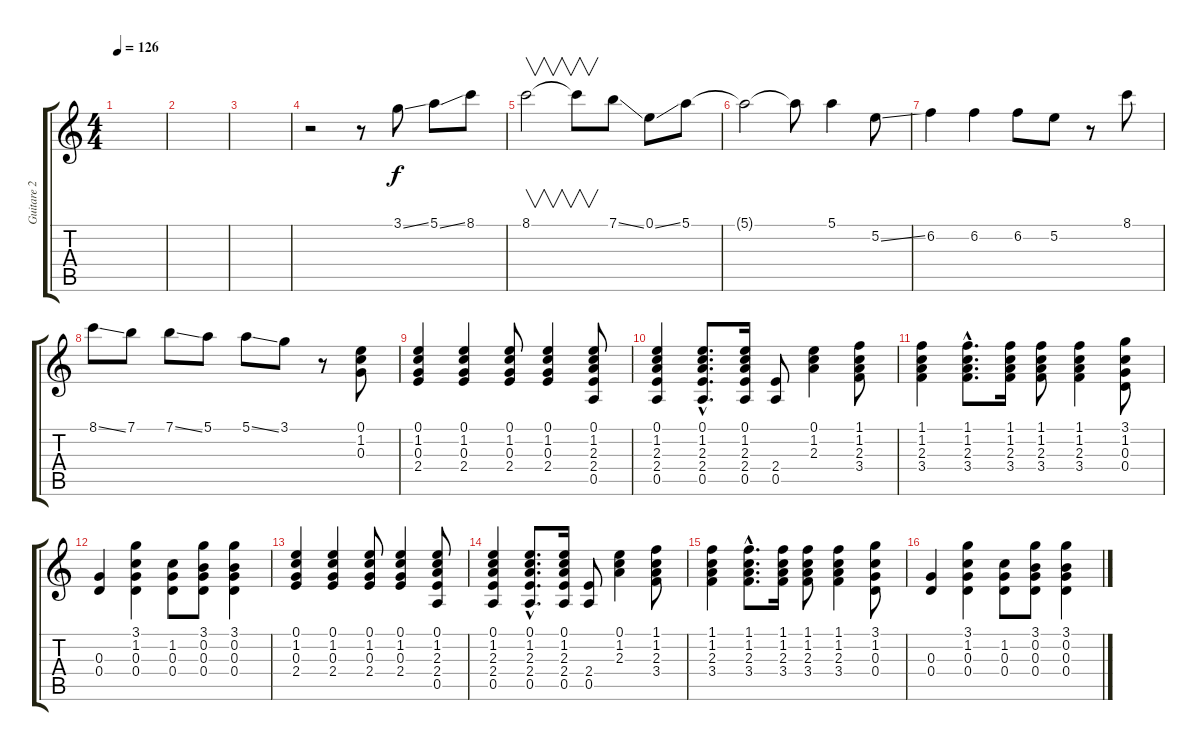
\track ("Guitare 2" "Guitare 2") {instrument electricguitarjazz}
\staff {score tabs}
\tuning (E4 B3 G3 D3 A2 E2) {hide}
\ts (4 4)
\tempo 126
\clef g2
\ks c
|
|
|
r.2 r.8 3.1{ss}.8 5.1{ss}.8 8.1.8 |
8.1.2{v} 8.1{t}.8{v} 7.1{ss}.8 0.1{ss}.8 5.1.8 |
5.1{t}.2 5.1{t}.8 5.1.4 5.2{ss}.8 |
6.2.4 6.2.4 6.2.8 5.2.8 r.8 8.1.8 |
8.1{ss}.8 7.1.8 7.1{ss}.8 5.1.8 5.1{ss}.8 3.1.8 r.8 (0.1 1.2 0.3).8 |
(0.1 1.2 0.3 2.4).4 (0.1 1.2 0.3 2.4).4 (0.1 1.2 0.3 2.4).8 (0.1 1.2 0.3 2.4).4 (0.1 1.2 2.3 2.4 0.5).8 |
(0.1 1.2 2.3 2.4 0.5).4 (0.1{hac} 1.2{hac} 2.3{hac} 2.4{hac} 0.5{hac}).8{d} (0.1 1.2 2.3 2.4 0.5).16 (2.4 0.5).8 (0.1 1.2 2.3).4 (1.1 1.2 2.3 3.4).8 |
(1.1 1.2 2.3 3.4).4 (1.1{hac} 1.2{hac} 2.3{hac} 3.4{hac}).8{d} (1.1 1.2 2.3 3.4).16 (1.1 1.2 2.3 3.4).8 (1.1 1.2 2.3 3.4).4 (3.1 1.2 0.3 0.4).8 |
(0.3 0.4).4 (3.1 1.2 0.3 0.4).4 (1.2 0.3 0.4).8 (3.1 0.2 0.3 0.4).8 (3.1 0.2 0.3 0.4).4 |
(0.1 1.2 0.3 2.4).4 (0.1 1.2 0.3 2.4).4 (0.1 1.2 0.3 2.4).8 (0.1 1.2 0.3 2.4).4 (0.1 1.2 2.3 2.4 0.5).8 |
(0.1 1.2 2.3 2.4 0.5).4 (0.1{hac} 1.2{hac} 2.3{hac} 2.4{hac} 0.5{hac}).8{d} (0.1 1.2 2.3 2.4 0.5).16 (2.4 0.5).8 (0.1 1.2 2.3).4 (1.1 1.2 2.3 3.4).8 |
(1.1 1.2 2.3 3.4).4 (1.1{hac} 1.2{hac} 2.3{hac} 3.4{hac}).8{d} (1.1 1.2 2.3 3.4).16 (1.1 1.2 2.3 3.4).8 (1.1 1.2 2.3 3.4).4 (3.1 1.2 0.3 0.4).8 |
(0.3 0.4).4 (3.1 1.2 0.3 0.4).4 (1.2 0.3 0.4).8 (3.1 0.2 0.3 0.4).8 (3.1 0.2 0.3 0.4).4
